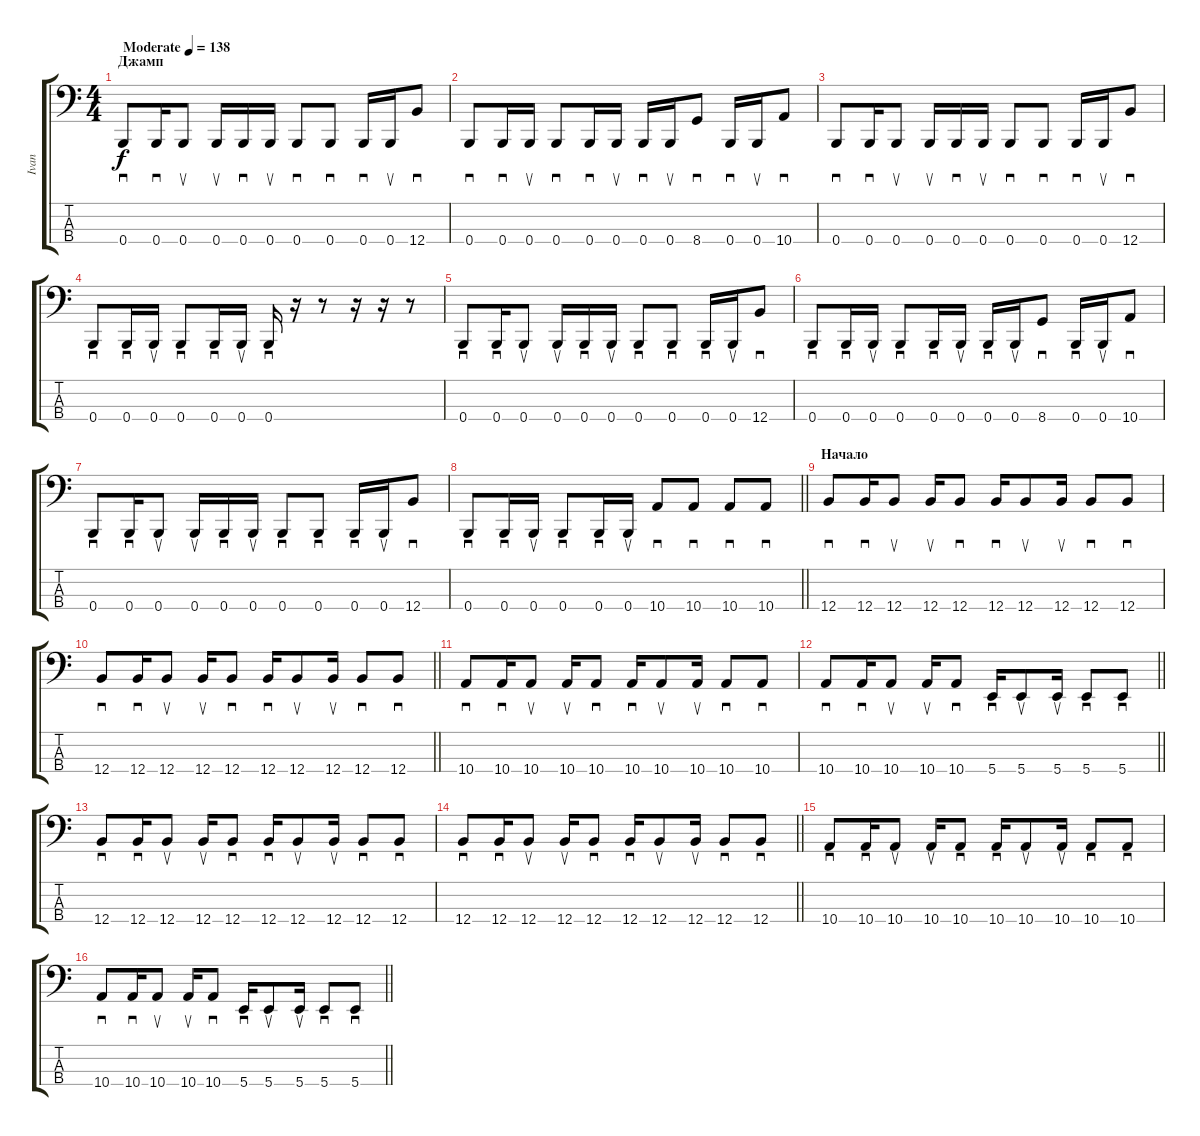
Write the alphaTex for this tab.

\track ("Ivan" "Ivan") {instrument electricbasspick}
\staff {score tabs}
\tuning (E2 B1 Gb1 B0) {hide}
\ts (4 4)
\section ("" "Джамп")
\tempo (138 "Moderate")
\clef f4
\ks c
0.4.8{sd dy f instrument electricbasspick} 0.4.16{sd} 0.4.8{su} 0.4.16{su} 0.4.16{sd} 0.4.16{su} 0.4.8{sd} 0.4.8{sd} 0.4.16{sd} 0.4.16{su} 12.4.8{sd} |
0.4.8{sd} 0.4.16{sd} 0.4.16{su} 0.4.8{sd} 0.4.16{sd} 0.4.16{su} 0.4.16{sd} 0.4.16{su} 8.4.8{sd} 0.4.16{sd} 0.4.16{su} 10.4.8{sd} |
0.4.8{sd} 0.4.16{sd} 0.4.8{su} 0.4.16{su} 0.4.16{sd} 0.4.16{su} 0.4.8{sd} 0.4.8{sd} 0.4.16{sd} 0.4.16{su} 12.4.8{sd} |
0.4.8{sd} 0.4.16{sd} 0.4.16{su} 0.4.8{sd} 0.4.16{sd} 0.4.16{su} 0.4.16{sd} r.16 r.8 r.16 r.16 r.8 |
0.4.8{sd} 0.4.16{sd} 0.4.8{su} 0.4.16{su} 0.4.16{sd} 0.4.16{su} 0.4.8{sd} 0.4.8{sd} 0.4.16{sd} 0.4.16{su} 12.4.8{sd} |
0.4.8{sd} 0.4.16{sd} 0.4.16{su} 0.4.8{sd} 0.4.16{sd} 0.4.16{su} 0.4.16{sd} 0.4.16{su} 8.4.8{sd} 0.4.16{sd} 0.4.16{su} 10.4.8{sd} |
0.4.8{sd} 0.4.16{sd} 0.4.8{su} 0.4.16{su} 0.4.16{sd} 0.4.16{su} 0.4.8{sd} 0.4.8{sd} 0.4.16{sd} 0.4.16{su} 12.4.8{sd} |
\barLineRight lightlight
0.4.8{sd} 0.4.16{sd} 0.4.16{su} 0.4.8{sd} 0.4.16{sd} 0.4.16{su} 10.4.8{sd} 10.4.8{sd} 10.4.8{sd} 10.4.8{sd} |
\section ("" "Начало")
12.4.8{sd} 12.4.16{sd} 12.4.8{su} 12.4.16{su} 12.4.8{sd} 12.4.16{sd} 12.4.8{su} 12.4.16{su} 12.4.8{sd} 12.4.8{sd} |
\barLineRight lightlight
12.4.8{sd} 12.4.16{sd} 12.4.8{su} 12.4.16{su} 12.4.8{sd} 12.4.16{sd} 12.4.8{su} 12.4.16{su} 12.4.8{sd} 12.4.8{sd} |
10.4.8{sd} 10.4.16{sd} 10.4.8{su} 10.4.16{su} 10.4.8{sd} 10.4.16{sd} 10.4.8{su} 10.4.16{su} 10.4.8{sd} 10.4.8{sd} |
\barLineRight lightlight
10.4.8{sd} 10.4.16{sd} 10.4.8{su} 10.4.16{su} 10.4.8{sd} 5.4.16{sd} 5.4.8{su} 5.4.16{su} 5.4.8{sd} 5.4.8{sd} |
12.4.8{sd} 12.4.16{sd} 12.4.8{su} 12.4.16{su} 12.4.8{sd} 12.4.16{sd} 12.4.8{su} 12.4.16{su} 12.4.8{sd} 12.4.8{sd} |
\barLineRight lightlight
12.4.8{sd} 12.4.16{sd} 12.4.8{su} 12.4.16{su} 12.4.8{sd} 12.4.16{sd} 12.4.8{su} 12.4.16{su} 12.4.8{sd} 12.4.8{sd} |
10.4.8{sd} 10.4.16{sd} 10.4.8{su} 10.4.16{su} 10.4.8{sd} 10.4.16{sd} 10.4.8{su} 10.4.16{su} 10.4.8{sd} 10.4.8{sd} |
\barLineRight lightlight
10.4.8{sd} 10.4.16{sd} 10.4.8{su} 10.4.16{su} 10.4.8{sd} 5.4.16{sd} 5.4.8{su} 5.4.16{su} 5.4.8{sd} 5.4.8{sd}
